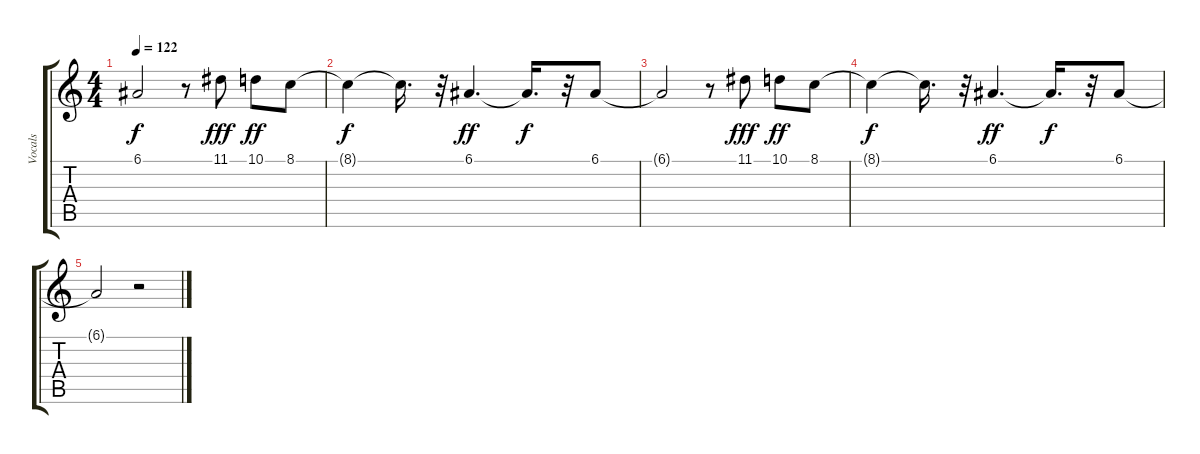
\track ("Vocals" "Vocals") {instrument flute}
\staff {score tabs}
\tuning (E4 B3 G3 D3 A2 E2) {hide}
\ts (4 4)
\tempo 122
\clef g2
\ks c
6.1{t}.2{dy f} r.8 11.1.8{dy fff} 10.1.8{dy ff} 8.1.8 |
8.1{t}.4{dy f} 8.1{t}.16{d} r.32 6.1.4{d dy ff} 6.1{t}.16{d dy f} r.32 6.1.8 |
6.1{t}.2 r.8 11.1.8{dy fff} 10.1.8{dy ff} 8.1.8 |
8.1{t}.4{dy f} 8.1{t}.16{d} r.32 6.1.4{d dy ff} 6.1{t}.16{d dy f} r.32 6.1.8 |
6.1{t}.2 r.2
